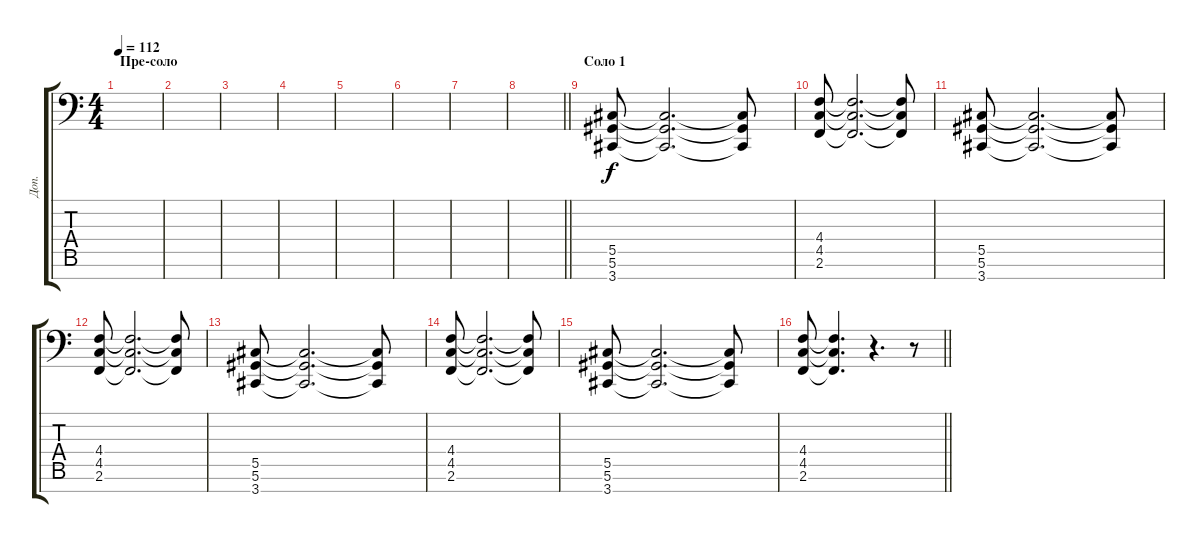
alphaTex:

\track ("Доп." "Доп.") {instrument choiraahs}
\staff {score tabs}
\tuning (Eb4 Bb3 Gb3 Db3 Ab2 Eb2 Bb1) {hide}
\ts (4 4)
\section ("" "Пре-соло")
\tempo 112
\clef f4
\ks aminor
|
|
|
|
|
|
|
\barLineRight lightlight
|
\section ("" "Соло 1")
(5.5 5.6 3.7).8{volume 16} (5.5{t} 5.6{t} 3.7{t}).2{d volume 12} (5.5{t} 5.6{t} 3.7{t}).8 |
(4.4 4.5 2.6).8{volume 16} (4.4{t} 4.5{t} 2.6{t}).2{d volume 12} (4.4{t} 4.5{t} 2.6{t}).8 |
(5.5 5.6 3.7).8{volume 16} (5.5{t} 5.6{t} 3.7{t}).2{d volume 12} (5.5{t} 5.6{t} 3.7{t}).8 |
(4.4 4.5 2.6).8{volume 16} (4.4{t} 4.5{t} 2.6{t}).2{d volume 12} (4.4{t} 4.5{t} 2.6{t}).8 |
(5.5 5.6 3.7).8{volume 16} (5.5{t} 5.6{t} 3.7{t}).2{d volume 12} (5.5{t} 5.6{t} 3.7{t}).8 |
(4.4 4.5 2.6).8{volume 16} (4.4{t} 4.5{t} 2.6{t}).2{d volume 12} (4.4{t} 4.5{t} 2.6{t}).8 |
(5.5 5.6 3.7).8{volume 16} (5.5{t} 5.6{t} 3.7{t}).2{d volume 12} (5.5{t} 5.6{t} 3.7{t}).8 |
\barLineRight lightlight
(4.4 4.5 2.6).8{volume 16} (4.4{t} 4.5{t} 2.6{t}).4{d volume 12} r.4{d} r.8
